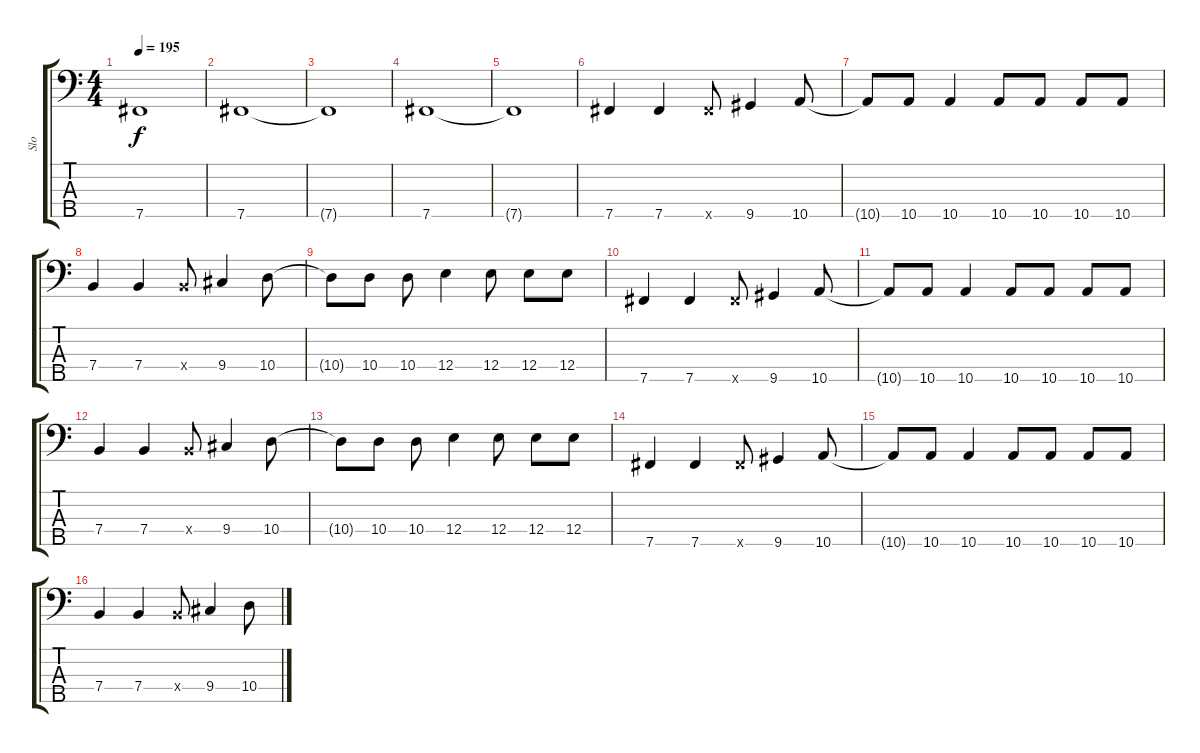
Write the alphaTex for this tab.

\track ("Slo" "Slo") {instrument electricbassfinger}
\staff {score tabs}
\tuning (G2 D2 A1 E1 B0) {hide}
\ts (4 4)
\tempo 195
\clef f4
\ks c
7.5{t}.1{dy f} |
7.5.1 |
7.5{t}.1 |
7.5.1 |
7.5{t}.1 |
7.5.4 7.5.4 7.5{x}.8 9.5.4 10.5.8 |
10.5{t}.8 10.5.8 10.5.4 10.5.8 10.5.8 10.5.8 10.5.8 |
7.4.4 7.4.4 7.4{x}.8 9.4.4 10.4.8 |
10.4{t}.8 10.4.8 10.4.8 12.4.4 12.4.8 12.4.8 12.4.8 |
7.5.4 7.5.4 7.5{x}.8 9.5.4 10.5.8 |
10.5{t}.8 10.5.8 10.5.4 10.5.8 10.5.8 10.5.8 10.5.8 |
7.4.4 7.4.4 7.4{x}.8 9.4.4 10.4.8 |
10.4{t}.8 10.4.8 10.4.8 12.4.4 12.4.8 12.4.8 12.4.8 |
7.5.4 7.5.4 7.5{x}.8 9.5.4 10.5.8 |
10.5{t}.8 10.5.8 10.5.4 10.5.8 10.5.8 10.5.8 10.5.8 |
7.4.4 7.4.4 7.4{x}.8 9.4.4 10.4.8
